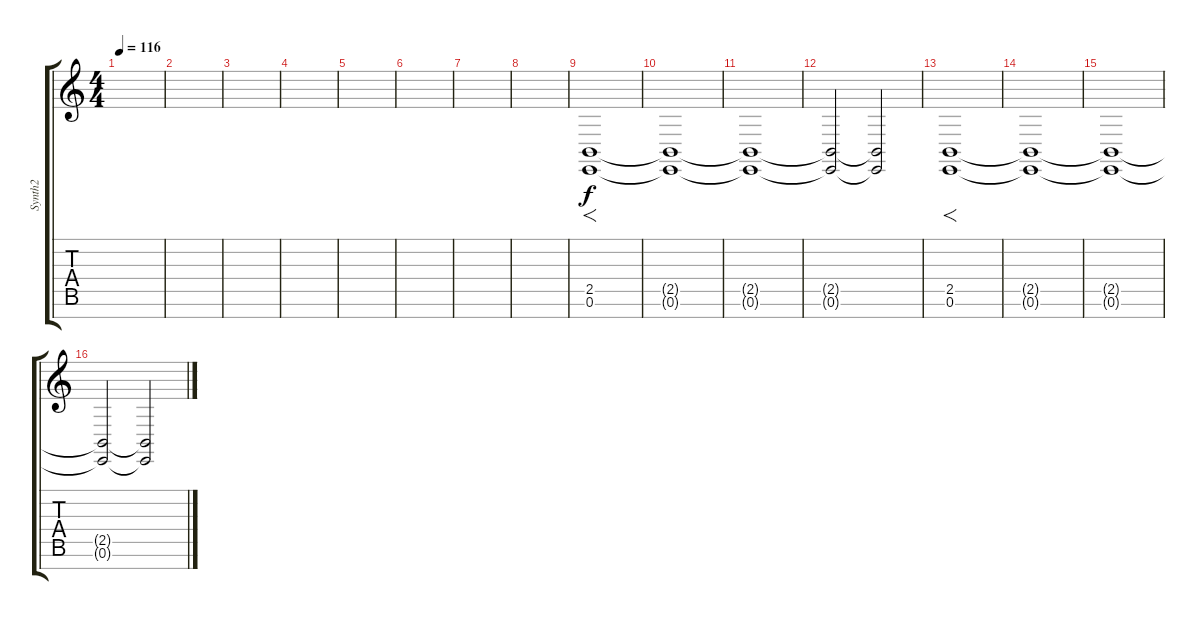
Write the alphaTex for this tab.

\track ("Synth2" "Synth2") {instrument synthstrings1}
\staff {score tabs}
\tuning (E4 B3 G3 D3 A2 E2 B1) {hide}
\ts (4 4)
\tempo 116
\clef g2
\ks c
|
|
|
|
|
|
|
|
(2.5 0.6).1{f volume 12} |
(2.5{t} 0.6{t}).1 |
(2.5{t} 0.6{t}).1{volume 0} |
(2.5{t} 0.6{t}).2 (2.5{t} 0.6{t}).2 |
(2.5 0.6).1{f volume 12} |
(2.5{t} 0.6{t}).1 |
(2.5{t} 0.6{t}).1{volume 0 balance 0} |
(2.5{t} 0.6{t}).2 (2.5{t} 0.6{t}).2
